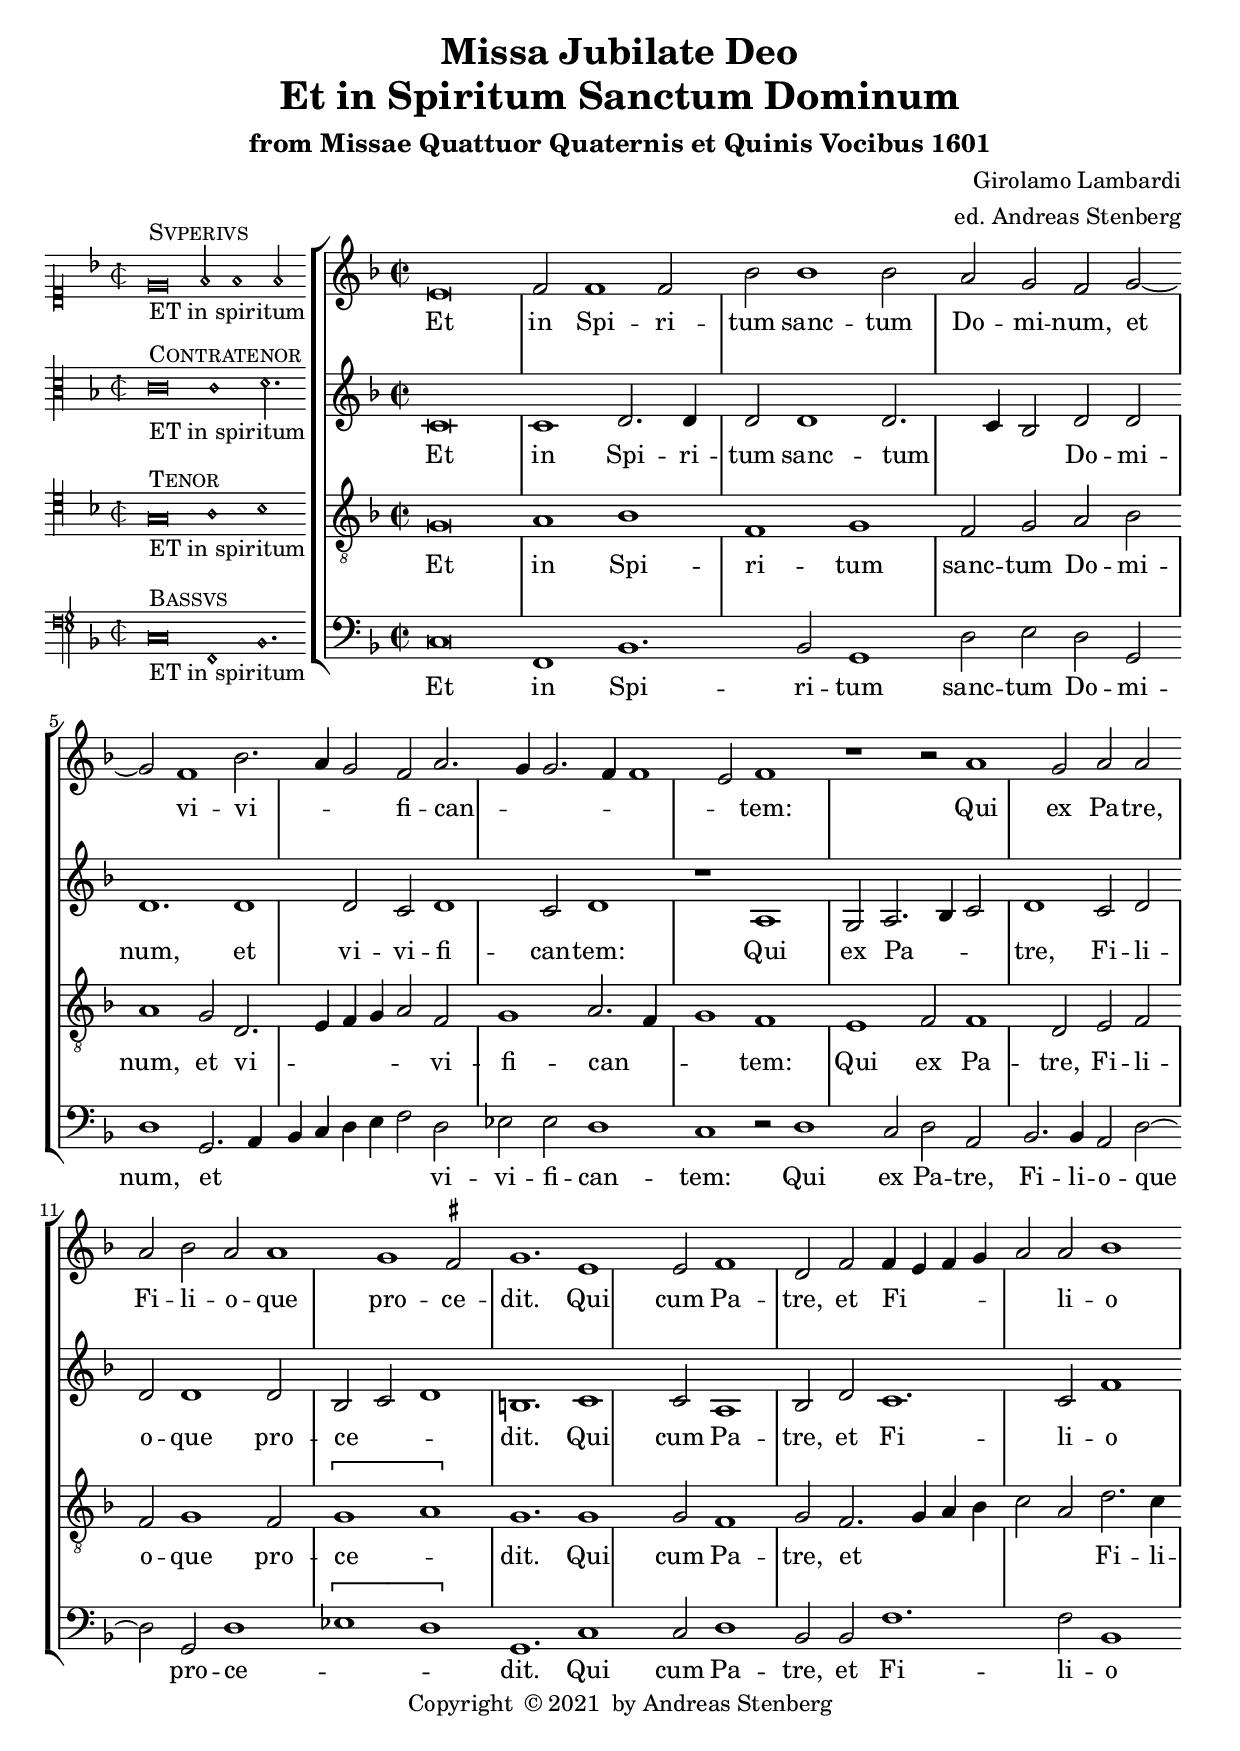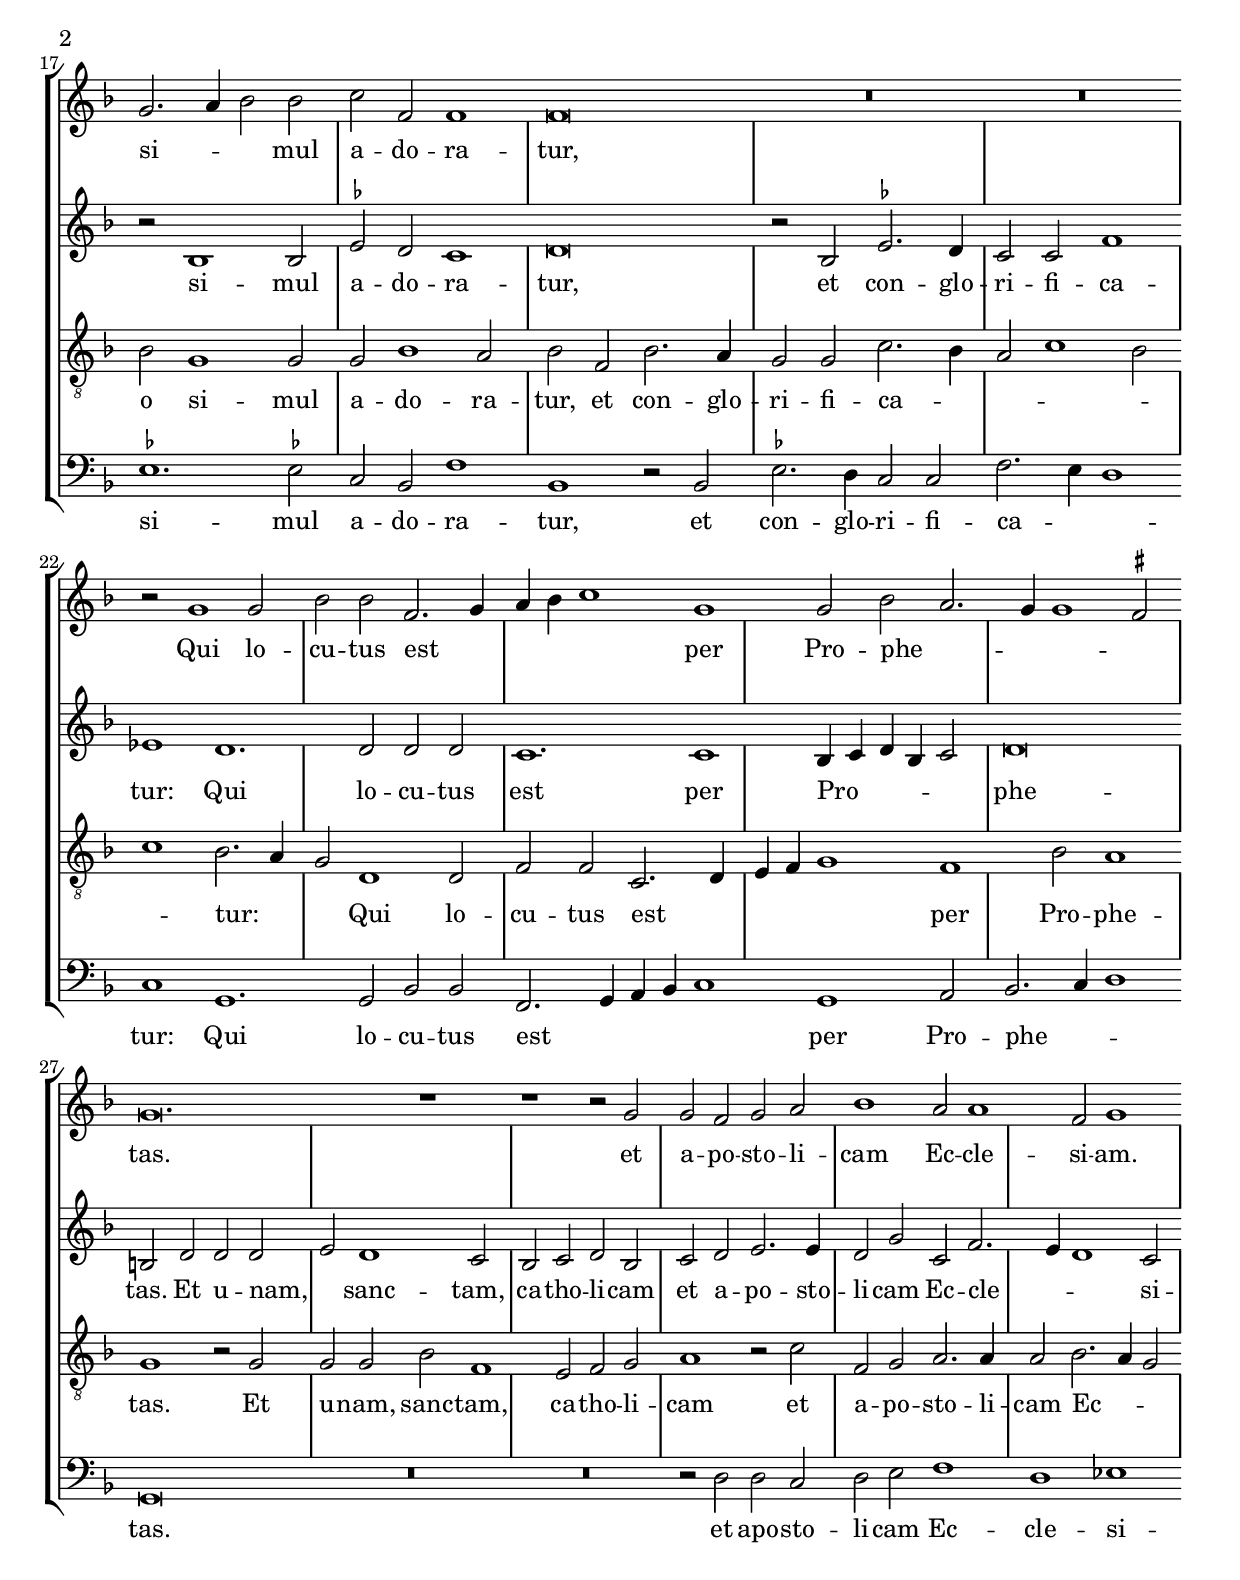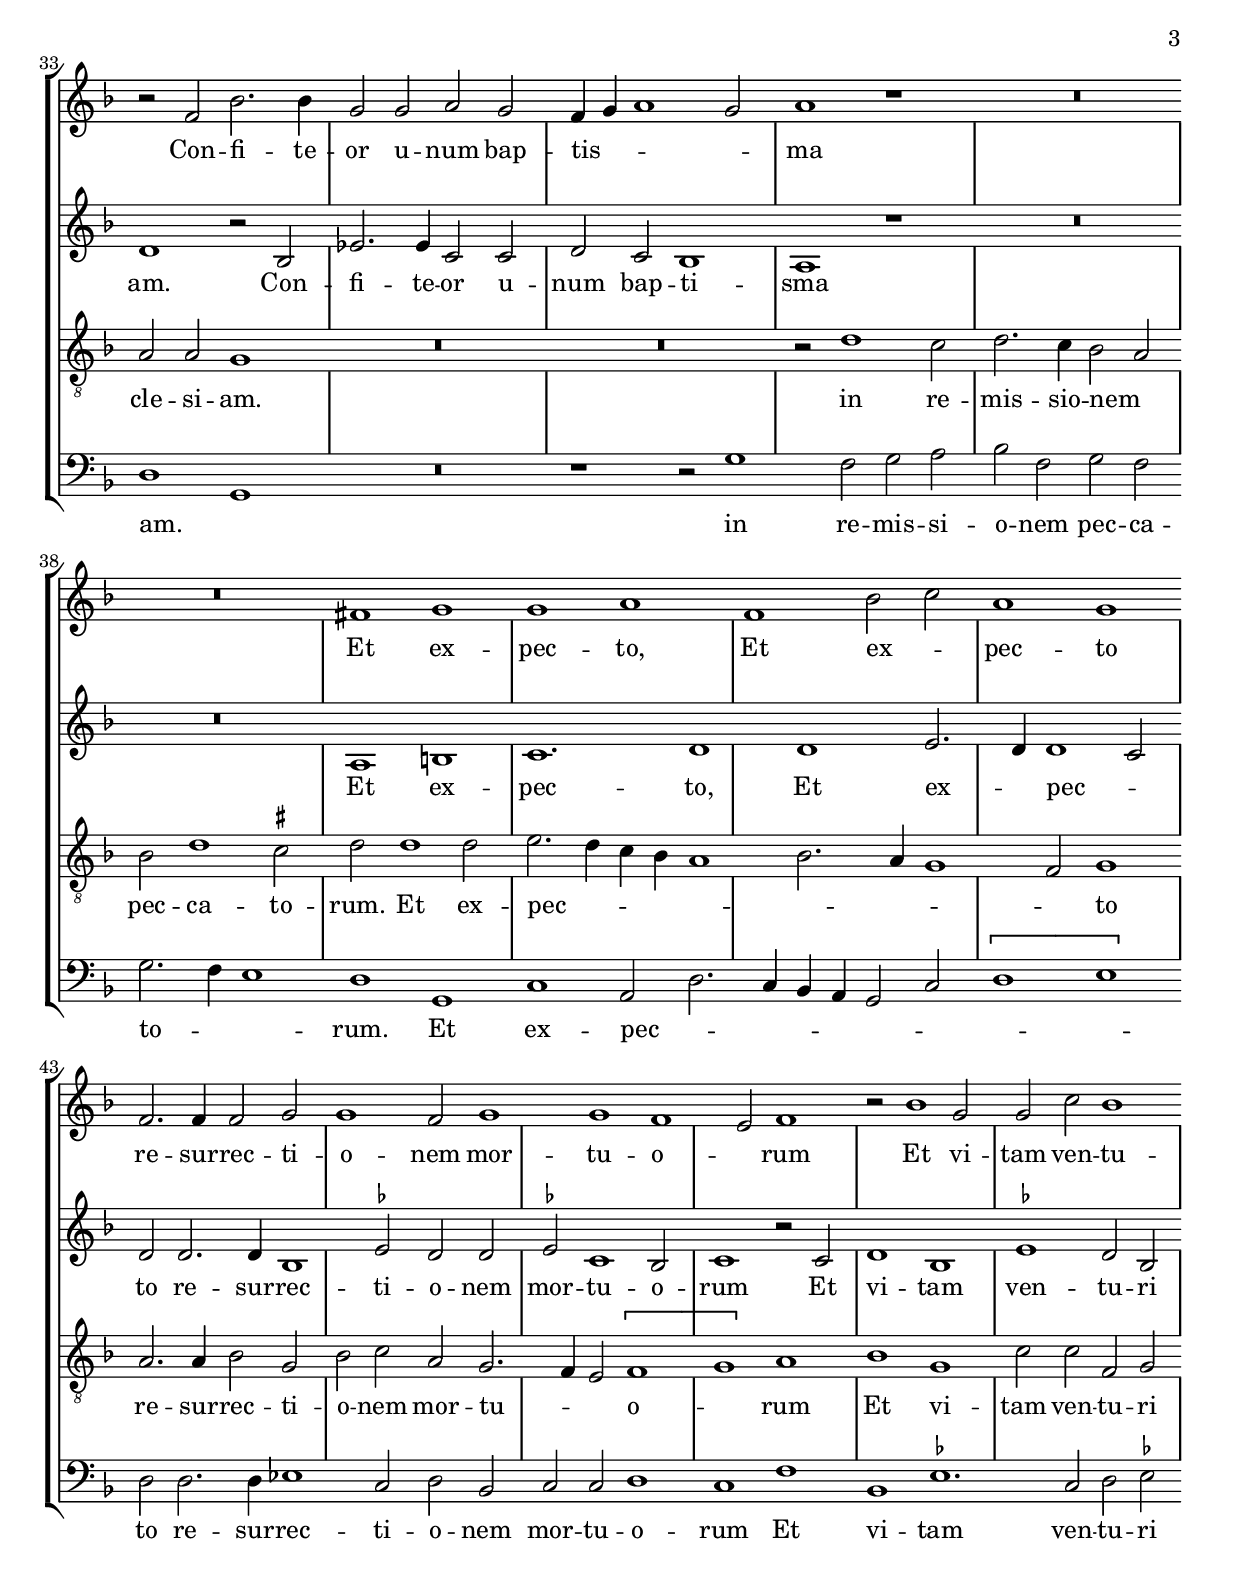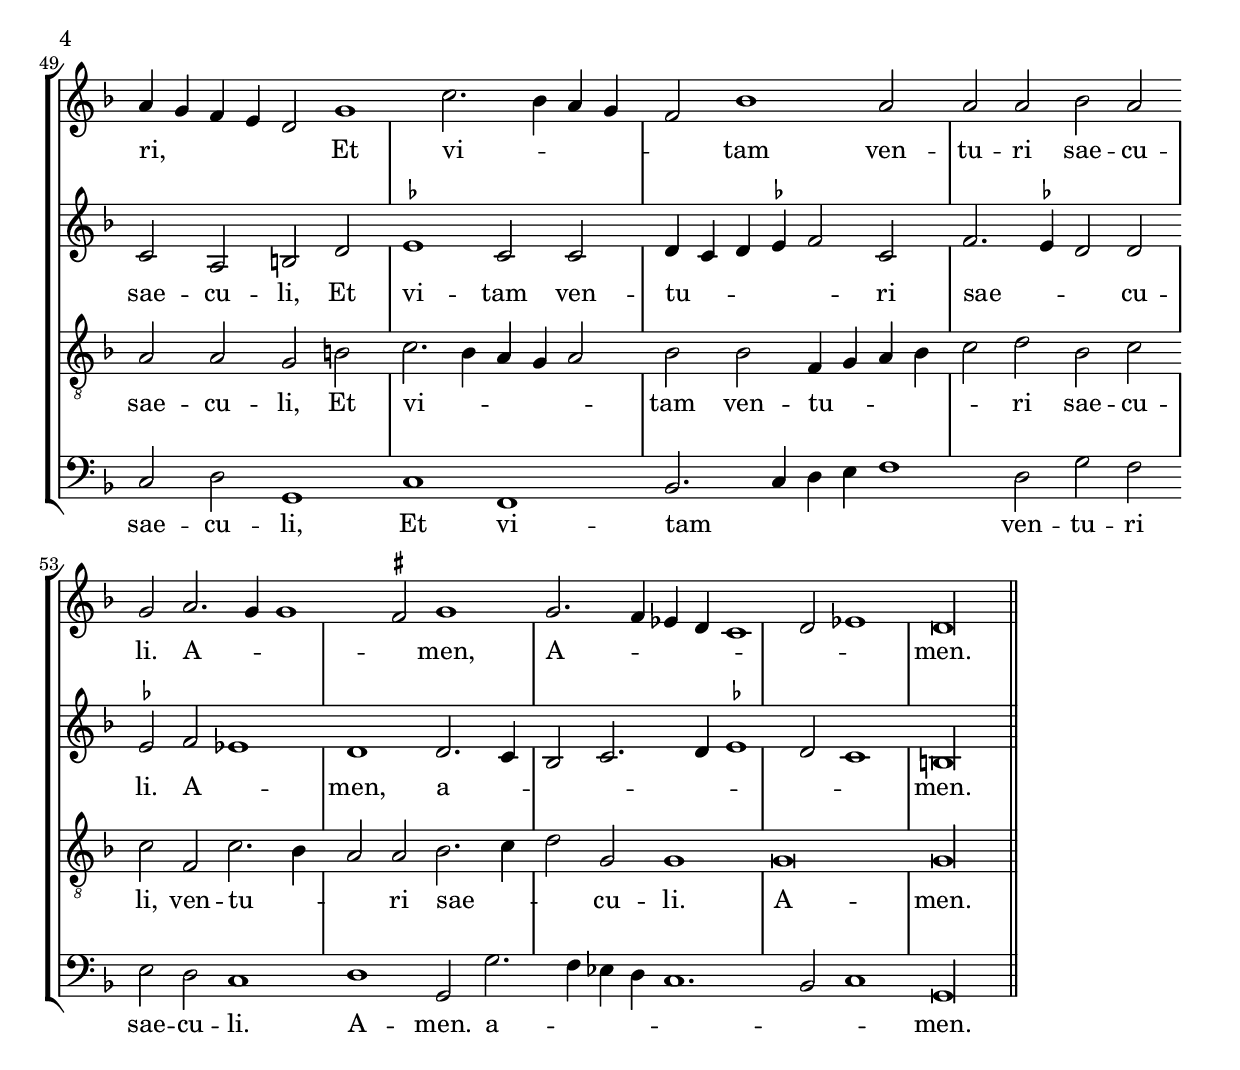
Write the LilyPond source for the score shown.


%%%%%%%%%%%%%%%%%%%%%%%%%%%%%%%%%%%%%%%%%%%%%%%%%%%%%%%%%%%%%%%%%%%
% This is a template based on the usual four part choir templater %
% where the voices have common lyrics at the the start but split  %
% to separate lyrics after a while.				  %
% This template is modyfied by AS from the one in the lilypond    %
% documentation.						  %
% This template is to be used for instance for fairly simple      %
% settings where the stanzas are set homophonicaly but twhere the %
% Chorus contains polyphony that require separate underlay for    %
% the different voices.						  %
%%%%%%%%%%%%%%%%%%%%%%%%%%%%%%%%%%%%%%%%%%%%%%%%%%%%%%%%%%%%%%%%%%%
\version "2.18.0"
\include "deutsch.ly"
ficta = \once \set suggestAccidentals =##t

\header {
  title = \markup {
    \center-column {
      "Missa Jubilate Deo"
      \fontsize #0.5 "Et in Spiritum Sanctum Dominum"
      %      "Wann er zu nacht"
      \vspace #0.5
    }
  }
  subtitle = "from Missae Quattuor Quaternis et Quinis Vocibus 1601"
  composer = "Girolamo Lambardi"
  arranger = "ed. Andreas Stenberg"
  poet = ""
  meter =""
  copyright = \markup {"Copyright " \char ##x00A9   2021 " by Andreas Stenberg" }
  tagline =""
}
%}
globalVIII = {
  \key f \major
}

sopMusicVIII = \relative c' {

  \set Score.tempoHideNote = ##t
  \tempo 2 = 86
  \time 2/2
  \set Timing.measureLength = #(ly:make-moment 4/2)
  \override Staff.BarLine.transparent = ##t
 e\breve
 f2 f1 f2
 b2 b1 b2
 a2 g2 f2 g2~
 g2 f1 b2.(
 a4 g2) f2 a2.(
 g4 g2. f4 f1
 e2) f1
 r1 r2 a1
 g2 a2 a2

 a2 b2 a2 a1
 g1 \ficta fis2
 g1. e1
 e2 f1
 d2 f2 f4( e4 f4 g4
 a2) a2 b1
 g2.( a4 b2) b2
 c2 f,2 f1
 f\breve
 R\breve*2
 r2 g1 g2
 b2 b2 f2.( g4

 a4 b4 c1) g1
 g2 b2( a2.
 g4 g1 \ficta fis2)
 g\breve.
 r1
 r1 r2 g2
 g2 f2 g2 a2
 b1 a2 a1
 f2 g1
 r2 f2 b2. b4
 g2 g2 a2 g2

 f4( g4 a1 g2)
 a1 r1
 R\breve*2
 fis1 g1
 g1 a1
 f1 b2( c2)
 a1 g1
 f2. f4 f2 g2
 g1 f2 g1
 g1 f1(
 e2) f1
 r2 b1 g2
 g2 c2 b1

 a4( g4 f4 e4 d2) g1
 c2.( b4 a4 g4
 f2) b1 a2
 a2 a2 b2 a2
 g2 a2.( g4 g1
 \ficta fis2) g1
 g2.( f4 es4 d4 c1
 d2 es1 )
 \cadenzaOn
 d\longa
 \revert Staff.BarLine.transparent
  \bar "||"
  \cadenzaOff
}
sopWordsVIII = \lyricmode {
Et in Spi -- ri -- tum sanc -- tum Do -- mi -- num,
et vi -- vi -- fi -- can -- tem:
Qui ex Pa -- tre, Fi -- li -- o -- que pro -- ce -- dit.
Qui cum Pa -- tre, et Fi -- li -- o si -- mul a -- do -- ra -- tur,
%et con -- glo -- ri -- fi -- ca -- tur:
Qui lo -- cu -- tus est per Pro -- phe -- tas.

%Et u -- nam, sanc -- tam, ca -- tho -- li -- cam
et a -- po -- sto -- li -- cam Ec -- cle -- si -- am.
Con -- fi -- te -- or u -- num bap -- tis -- ma
%in re -- mis -- sio -- nem pec -- ca -- to -- rum.
Et ex -- pec -- to,
Et ex -- pec -- to re -- sur -- rec -- ti -- o -- nem mor -- tu -- o -- rum
Et vi -- tam ven -- tu -- ri,
Et vi -- tam ven -- tu -- ri sae -- cu -- li.
A -- men, A -- men.
}
altoMusicVIII = \relative c' {
  \override Staff.BarLine.transparent = ##t
  c\breve
  c1 d2. d4
  d2 d1 d2.(
  c4 b2) d2 d2
  d1. d1
  d2 c2 d1
  c2 d1
  r1 a1
  g2 a2.( b4 c2)
  d1 c2 d2
  d2 d1 d2

  b2( c2 d1)
  h1. c1
  c2 a1
  b2 d2 c1.
  c2 f1
  r2 b,1 b2
  \ficta es2 d2 c1
  d\breve
  r2 b2 \ficta es2. d4
  c2 c2 f1
  es1 d1.
  d2 d2 d2
  c1. c1
  b4( c4

  d4 b4 c2)
  d\breve
  h2 d2 d2 d2(
  e2) d1 c2
  b2 c2 d2 b2
  c2 d2 e2. e4
  d2 g2 c,2 f2.(
  e4 d1) c2
  d1 r2 b2
  es2. es4 c2 c2
  d2 c2

  b1
  a1 r1
  R\breve*2
  a1 h1
  c1. d1
  d1 e2.(
  d4) d1( c2)
  d2 d2. d4 b1
  \ficta es2 d2 d2
  \ficta es2 c1 b2
  c1 r2 c2
  d1 b1
  \ficta es1 d2 b2

  c2 a2 h2 d2
  \ficta es1 c2 c2
  d4( c4 d4 \ficta es4 f2) c2
  f2.( \ficta es4 d2) d2
  \ficta es2 f2( es!1)
  d1 d2.( c4
  b2 c2. d4 \ficta es1
  d2 c1)
  h\longa
  \revert Staff.BarLine.transparent
}
altoWordsVIII = \lyricmode {
Et in Spi -- ri -- tum sanc -- tum Do -- mi -- num,
et vi -- vi -- fi -- can -- tem:
Qui ex Pa -- tre, Fi -- li -- o -- que pro -- ce -- dit.
Qui cum Pa -- tre, et Fi -- li -- o si -- mul a -- do -- ra -- tur,
et con -- glo -- ri -- fi -- ca -- tur:
Qui lo -- cu -- tus est per Pro -- phe -- tas.

Et u -- nam, sanc -- tam, ca -- tho -- li -- cam et a -- po -- sto -- li -- cam Ec -- cle -- si -- am.
Con -- fi -- te -- or u -- num bap -- ti -- sma
%in re -- mis -- si -- o -- nem pec -- ca -- to -- rum.
Et ex -- pec -- to,
Et ex -- pec -- to re -- sur -- rec -- ti -- o -- nem mor -- tu -- o -- rum
Et vi -- tam ven -- tu -- ri sae -- cu -- li,
Et vi -- tam ven -- tu -- ri sae -- cu -- li.
A -- men, a -- men.
}
tenorMusicVIII = \relative c' {
  \clef "G_8"
  \override Staff.BarLine.transparent = ##t
   g\breve
   a1 b1
   f1 g1
   f2 g2 a2 b2
   a1 g2 d2.(
   e4 f4 g4 a2) f2
   g1 a2.( f4
   g1) f1
   e1 f2 f1
   d2 e2 f2
   f2 g1 f2

   \[g1( a1)\]
   g1. g1
   g2 f1
   g2 f2.( g4 a4 b4
   c2 a2) d2. c4
   b2 g1 g2
   g2 b1 a2
   b2 f2 b2. a4
   g2 g2 c2.( b4
   a2 c1 b2
   c1) b2.( a4
   g2)

   d1 d2
   f2 f2 c2.( d4
   e4  f4 g1) f1
   b2 a1
   g1 r2 g2
   g2 g2 b2 f1
   e2 f2 g2
   a1 r2 c2
   f,2 g2 a2. a4
   a2 b2.( a4 g2)
   a2 a2 g1
   R\breve*2
   r2 d'1 c2
   d2. c4 b2( a2)
   b2 d1 \ficta cis2
   d2 d1 d2
   e2.( d4 c4 b4 a1
   b2. a4 g1
   f2) g1
   a2. a4 b2 g2
   b2 c2 a2 g2.(
   f4 e2) \[f1(
   g1)\] a1
   b1

   g1
   c2 c2 f,2 g2
   a2 a2 g2 h2
   c2.( b4 a4 g4 a2)
   b2 b2 f4( g4 a4 b4
   c2) d2 b2 c2
   c2 f,2 c'2.( b4
   a2) a2 b2.( c4
   d2) g,2 g1
   g\breve
   g\longa
 \revert Staff.BarLine.transparent
}
tenorWordsVIII = \lyricmode {
Et in Spi -- ri -- tum sanc -- tum Do -- mi -- num,
et vi -- vi -- fi -- can -- tem:
Qui ex Pa -- tre, Fi -- li -- o -- que pro -- ce -- dit.
Qui cum Pa -- tre, et Fi -- li -- o si -- mul a -- do -- ra -- tur,
et con -- glo -- ri -- fi -- ca -- tur:
Qui lo -- cu -- tus est per Pro -- phe -- tas.

Et u -- nam, sanc -- tam, ca -- tho -- li -- cam et a -- po -- sto -- li -- cam Ec -- cle -- si -- am.
%Con -- fi -- teor unum bap -- ti -- sma
in re -- mis -- sio -- nem pec -- ca -- to -- rum.
Et ex -- pec -- to re -- sur -- rec -- ti -- o -- nem mor -- tu -- o -- rum
Et vi -- tam ven -- tu -- ri sae -- cu -- li,
Et vi -- tam ven -- tu -- ri sae -- cu -- li,
ven -- tu -- ri sae -- cu -- li.
A -- men.
}
bassMusicVIII = \relative c {
  \override Staff.BarLine.transparent = ##t
  c\breve
  f,1 b1.
  b2 g1
  d'2 e2 d2 g,2
  d'1 g,2.( a4
  b4 c4 d4 e4 f2) d2
  es2 es2 d1
  c1 r2 d1
  c2 d2 a2

  b2. b4 a2 d2~
  d2 g,2 d'1(
  \[es1 d1)\]
  g,1. c1
  c2 d1
  b2 b2 f'1.
  f2 b,1
  \ficta es1. \ficta es!2
  c2 b2 f'1
  b,1 r2 b2
  \ficta es2. d4 c2 c2
  f2.( e4 d1)
  c1

  g1.
  g2 b2 b2
  f2.( g4 a4 b4 c1)
  g1 a2
  b2.( c4 d1)
  g,\breve
  R\breve*2
  r2 d'2 d2 c2
  d2 e2 f1
  d1 es1
  d1( g,1)
  R\breve
  r1 r2 g'1
  f2

  g2 a2
  b2 f2 g2 f2
  g2.( f4 e1)
  d1 g,1
  c1 a2( d2.
  c4 b4 a4 g2 c2
  \[d1 e1)\]
  d2 d2. d4 es1
  c2 d2 b2
  c2 c2 d1
  c1

  f1
  b,1 \ficta es1.
  c2 d2 \ficta es2
  c2 d2 g,1
  c1 f,1
  b2.( c4 d4 e4 f1)
  d2 g2 f2
  e2 d2 c1
  d1 g,2 g'2.(
  f4 es4 d4 c1.
  b2 c1)
  g\longa
  \revert Staff.BarLine.transparent
}
bassWordsVIII = \lyricmode {
Et in Spi -- ri -- tum sanc -- tum Do -- mi -- num,
et vi -- vi -- fi -- can -- tem:
Qui ex Pa -- tre, Fi -- li -- o -- que pro -- ce -- dit.
Qui cum Pa -- tre, et Fi -- li -- o si -- mul a -- do -- ra -- tur,
et con -- glo -- ri -- fi -- ca -- tur:
Qui lo -- cu -- tus est per Pro -- phe -- tas.

%Et unam, sanc -- tam, ca -- tho -- li -- cam
et apo -- sto -- li -- cam Ec -- cle -- si -- am.
%Con -- fi -- teor unum bap -- ti -- sma
in re -- mis -- si -- o -- nem pec -- ca -- to -- rum.
Et ex -- pec -- to re -- sur -- rec -- ti -- o -- nem mor -- tu -- o -- rum
Et vi -- tam ven -- tu -- ri sae -- cu -- li,
Et vi -- tam ven -- tu -- ri sae -- cu -- li.
A -- men. a -- men.
}
incipitVIIIDiscantus = \markup {
  \score {
    {
      %      \set Staff.instrumentName = #"Tenor "
      \override NoteHead.style = #'neomensural
      \override Rest.style = #'neomensural
      \override Staff.TimeSignature.style = #'mensural
      \cadenzaOn
      \clef "petrucci-c1"
      \key f \major
      \time 2/2

      e'\breve ^\markup { \smallCaps"Svperivs"} _"ET in spiritum"
      f'2 f'1 f'2
    }
    \layout {
      \context {
        \Voice
        \remove "Ligature_bracket_engraver"
        \consists "Mensural_ligature_engraver"
      }
      line-width = 4.5\cm
    }
  }
}


incipitVIIIAltus = \markup {
  \score {
    {
      %      \set Staff.instrumentName = #"Tenor "
      \override NoteHead.style = #'neomensural
      \override Rest.style = #'neomensural
      \override Staff.TimeSignature.style = #'mensural
      \cadenzaOn
      \clef "petrucci-c3"
      \key f \major
      \time 2/2
      c'\breve^\markup \smallCaps"Contratenor"_"ET in spiritum"
      c'1 d'2.
    }
    \layout {
      \context {
        \Voice
        \remove "Ligature_bracket_engraver"
        \consists "Mensural_ligature_engraver"
      }
      line-width = 4.5\cm
    }
  }
}


incipitVIIITenor = \markup {
  \score {
    {
      %      \set Staff.instrumentName = #"Tenor "
      \override NoteHead.style = #'neomensural
      \override Rest.style = #'neomensural
      \override Staff.TimeSignature.style = #'mensural
      \cadenzaOn
      \clef "petrucci-c4"
      \key f \major
      \time 2/2
      g\breve ^\markup \smallCaps"Tenor" _"ET in spiritum"
      a1 b1
    }
    \layout {
      \context {
        \Voice
        \remove "Ligature_bracket_engraver"
        \consists "Mensural_ligature_engraver"
      }
      line-width = 5.0\cm
    }
  }
}
#(append! supported-clefs '(("mensural-f3" . ("clefs.mensural.f" 0 0))))

incipitVIIIBassus = \markup {
  \score {
    {
      %      \set Staff.instrumentName = #"Tenor "
      \override NoteHead.style = #'neomensural
      \override Rest.style = #'neomensural
      \override Staff.TimeSignature.style = #'mensural
      \cadenzaOn
      \clef "petrucci-f"
      \key f \major
      \time 2/2
      c\breve^\markup \smallCaps"Bassvs"_"ET in spiritum"
      f,1 b,1.
    }
    \layout {
      \context {
        \Voice
        \remove "Ligature_bracket_engraver"
        \consists "Mensural_ligature_engraver"
      }
      line-width = 4.5\cm
    }
  }
}


\score {
  <<
    \new StaffGroup \with {
      \override VerticalAxisGroup.staff-staff-spacing = #'((basic-distance . 12))
    } <<
      \new Staff = treble <<
        \set Staff.instrumentName = \incipitVIIIDiscantus
        \new Voice = "sopranos" {
          \set  Staff.midiInstrument ="choir aahs"
          %	\voiceOne
          << \globalVIII \sopMusicVIII >>
        }
      >>
      \new Lyrics = sopranos { s1 }

      \new Staff = "medius" <<
        \set Staff.instrumentName = \incipitVIIIAltus

        \new Voice = "altos" {
          %	\voiceTwo
          \set  Staff.midiInstrument ="choir aahs"
          << \globalVIII \altoMusicVIII >>
        }
      >>

      \new Lyrics = "altos" { s1 }
      \new Staff = tenors <<
        \set Staff.instrumentName = \incipitVIIITenor

        \clef "treble"
        \new Voice = "tenors" {
          \set  Staff.midiInstrument ="choir aahs"
          %	\voiceOne
          << \globalVIII \tenorMusicVIII >>
        }
      >>
      \new Lyrics = "tenors" { s1 }

      \new Staff ="basses" {
        \set Staff.instrumentName = \incipitVIIIBassus

        \new Voice = "basses" {
          \set  Staff.midiInstrument ="choir aahs"
          \clef "bass"
          %	\voiceTwo
          << \globalVIII \bassMusicVIII >>
        }
      }
    >>
    \new Lyrics = basses { s1 }

    \context Lyrics = sopranos \lyricsto sopranos \sopWordsVIII
    \context Lyrics = altos \lyricsto altos \altoWordsVIII
    \context Lyrics = tenors \lyricsto tenors \tenorWordsVIII
    \context Lyrics = basses \lyricsto basses \bassWordsVIII
  >>
  \layout {
    \context {
      \Score
      % no bars in staves
      %      \override BarLine.transparent = ##t

    }
    % the next three instructions keep the lyrics between the bar lines
    \context {
      \Lyrics
      \consists "Bar_engraver"
      \override BarLine.transparent = ##t
    }
    \context {
      \StaffGroup
      \consists "Separating_line_group_engraver"
    }
    \context {
      \Voice
      % no slurs
      \override Slur.transparent = ##t
      % Comment in the below "\remove" command to allow line
      % breaking also at those barlines where a note overlaps
      % into the next bar.  The command is commented out in this
      % short example score, but especially for large scores, you
      % will typically yield better line breaking and thus improve
      % overall spacing if you comment in the following command.
      %\remove "Forbid_line_break_engraver"
    }
    indent = 4.5\cm
  }

}
\score {
  <<
    \new StaffGroup <<
      \new Staff = treble <<
        \set Staff.instrumentName = \incipitVIIIDiscantus
        \new Voice = "sopranos" {
          \set  Staff.midiInstrument ="choir aahs"
          %	\voiceOne
          << \globalVIII \sopMusicVIII >>
        }
      >>
      \new Lyrics = sopranos { s1 }

      \new Staff = "medius" <<
        \set Staff.instrumentName = \incipitVIIIAltus

        \new Voice = "altos" {
          %	\voiceTwo
          \set  Staff.midiInstrument ="choir aahs"
          << \globalVIII \altoMusicVIII >>
        }
      >>

      \new Lyrics = "altos" { s1 }
      \new Staff = tenors <<
        \set Staff.instrumentName = \incipitVIIITenor

        \clef "treble"
        \new Voice = "tenors" {
          \set  Staff.midiInstrument ="choir aahs"
          %	\voiceOne
          << \globalVIII \tenorMusicVIII >>
        }
      >>
      \new Lyrics = "tenors" { s1 }

      \new Staff ="basses" {
        \set Staff.instrumentName = \incipitVIIIBassus

        \new Voice = "basses" {
          \set  Staff.midiInstrument ="choir aahs"
          \clef "G_8"
          %	\voiceTwo
          << \globalVIII \bassMusicVIII >>
        }
      }
    >>
    \new Lyrics = basses { s1 }

    \context Lyrics = sopranos \lyricsto sopranos \sopWordsVIII
    \context Lyrics = altos \lyricsto altos \altoWordsVIII
    \context Lyrics = tenors \lyricsto tenors \tenorWordsVIII
    \context Lyrics = basses \lyricsto basses \bassWordsVIII
  >>
  \midi {}
}
\paper {
  ragged-bottom = ##t
  ragged-last-bottom = ##t
  ragged-last = ##t
}

%{
convert-ly.py (GNU LilyPond) 2.18.2  convert-ly.py: Processing `'...
Applying conversion: 2.15.7, 2.15.9, 2.15.10, 2.15.16, 2.15.17,
2.15.18, 2.15.19, 2.15.20, 2.15.25, 2.15.32, 2.15.39, 2.15.40,
2.15.42, 2.15.43, 2.16.0, 2.17.0, 2.17.4, 2.17.5, 2.17.6, 2.17.11,
2.17.14, 2.17.15, 2.17.18, 2.17.19, 2.17.20, 2.17.25, 2.17.27,
2.17.29, 2.17.97, 2.18.0
%}
